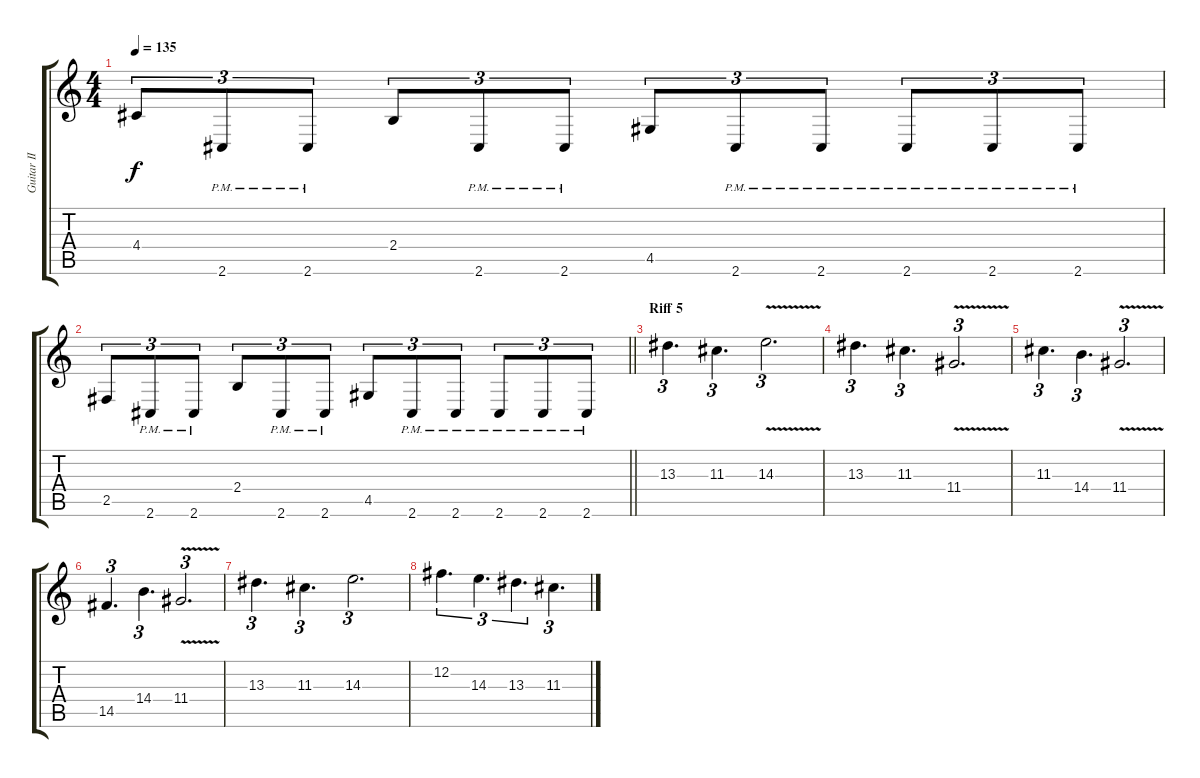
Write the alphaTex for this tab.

\track ("Guitar II" "Guitar II") {instrument distortionguitar}
\staff {score tabs}
\tuning (B3 Gb3 D3 A2 E2 B1) {hide}
\ts (4 4)
\tempo 135
\clef g2
\ks c
4.4.8{tu (3 2) dy f} 2.6{pm}.8{tu (3 2)} 2.6{pm}.8{tu (3 2)} 2.4.8{tu (3 2)} 2.6{pm}.8{tu (3 2)} 2.6{pm}.8{tu (3 2)} 4.5.8{tu (3 2)} 2.6{pm}.8{tu (3 2)} 2.6{pm}.8{tu (3 2)} 2.6{pm}.8{tu (3 2)} 2.6{pm}.8{tu (3 2)} 2.6{pm}.8{tu (3 2)} |
\barLineRight lightlight
2.5.8{tu (3 2)} 2.6{pm}.8{tu (3 2)} 2.6{pm}.8{tu (3 2)} 2.4.8{tu (3 2)} 2.6{pm}.8{tu (3 2)} 2.6{pm}.8{tu (3 2)} 4.5.8{tu (3 2)} 2.6{pm}.8{tu (3 2)} 2.6{pm}.8{tu (3 2)} 2.6{pm}.8{tu (3 2)} 2.6{pm}.8{tu (3 2)} 2.6{pm}.8{tu (3 2)} |
\section ("" "Riff 5")
13.3.4{d tu (3 2) volume 12} 11.3.4{d tu (3 2)} 14.3{v}.2{d tu (3 2)} |
13.3.4{d tu (3 2)} 11.3.4{d tu (3 2)} 11.4{v}.2{d tu (3 2)} |
11.3.4{d tu (3 2)} 14.4.4{d tu (3 2)} 11.4{v}.2{d tu (3 2)} |
14.5.4{d tu (3 2)} 14.4.4{d tu (3 2)} 11.4{v}.2{d tu (3 2)} |
13.3.4{d tu (3 2)} 11.3.4{d tu (3 2)} 14.3.2{d tu (3 2)} |
12.2.4{d tu (3 2)} 14.3.4{d tu (3 2)} 13.3.4{d tu (3 2)} 11.3.4{d tu (3 2)}
